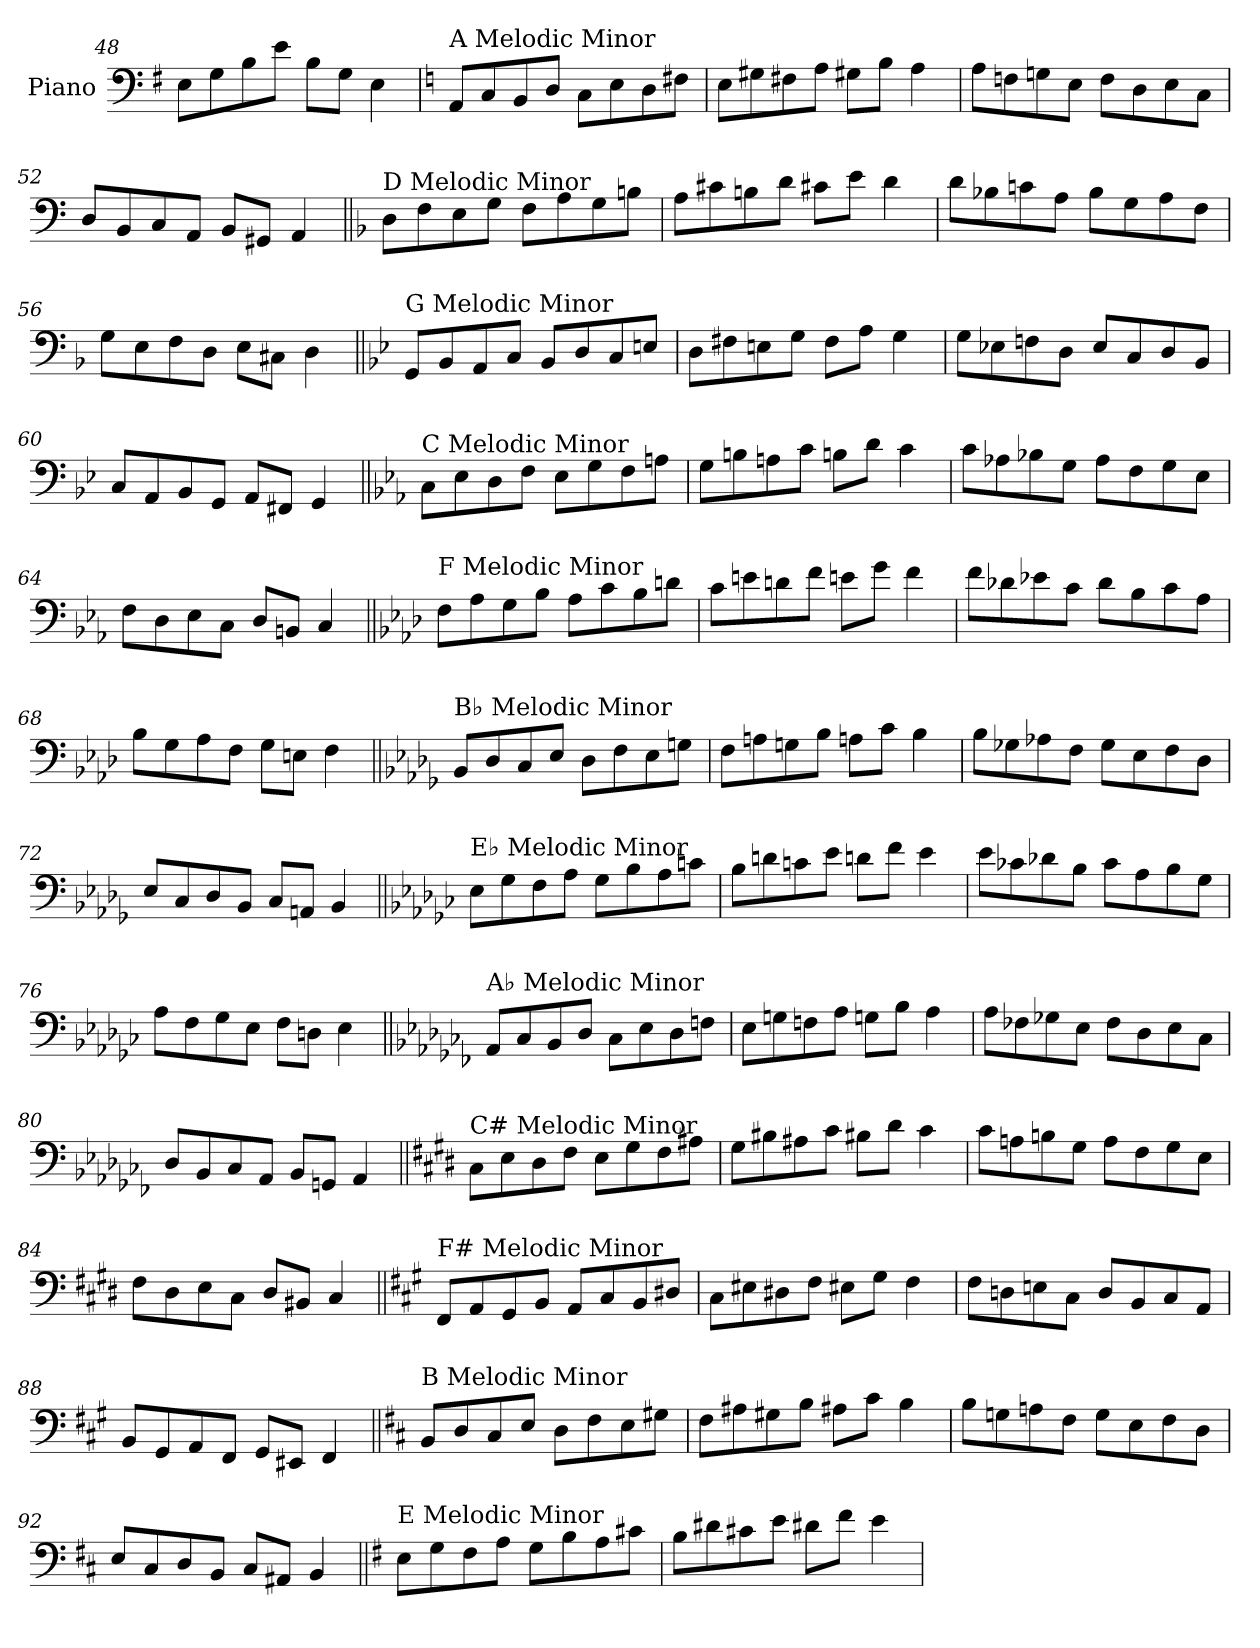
**kern
*part1
*staff1
*I"Piano
*I'Pno.
*clefF4
*k[f#]
=48
8E\L
8G\
8B\
8e\J
8B\L
8G\J
4E\
!!LO:PB:g=z
=49
*k[]
!LO:TX:a:t=A Melodic Minor
8AA/L
8C/
8BB/
8D/J
8C\L
8E\
8D\
8F#X\J
=50
8E\L
8G#X\
8F#X\
8A\J
8G#X\L
8B\J
4A\
=51
8A\L
8Fn\
8Gn\
8E\J
8F\L
8D\
8E\
8C\J
=52
8D/L
8BB/
8C/
8AA/J
8BB/L
8GG#X/J
4AA/
!!LO:LB:g=z
=53||
*k[b-]
!LO:TX:a:t=D Melodic Minor
8D\L
8F\
8E\
8G\J
8F\L
8A\
8G\
8Bn\J
=54
8A\L
8c#X\
8Bn\
8d\J
8c#X\L
8e\J
4d\
=55
8d\L
8B-X\
8cn\
8A\J
8B-\L
8G\
8A\
8F\J
=56
8G\L
8E\
8F\
8D\J
8E\L
8C#X\J
4D\
!!LO:LB:g=z
=57||
*k[b-e-]
!LO:TX:a:t=G Melodic Minor
8GG/L
8BB-/
8AA/
8C/J
8BB-/L
8D/
8C/
8En/J
=58
8D\L
8F#X\
8En\
8G\J
8F#\L
8A\J
4G\
=59
8G\L
8E-X\
8Fn\
8D\J
8E-/L
8C/
8D/
8BB-/J
=60
8C/L
8AA/
8BB-/
8GG/J
8AA/L
8FF#X/J
4GG/
!!LO:LB:g=z
=61||
*k[b-e-a-]
!LO:TX:a:t=C Melodic Minor
8C\L
8E-\
8D\
8F\J
8E-\L
8G\
8F\
8An\J
=62
8G\L
8Bn\
8An\
8c\J
8Bn\L
8d\J
4c\
=63
8c\L
8A-X\
8B-X\
8G\J
8A-\L
8F\
8G\
8E-\J
=64
8F\L
8D\
8E-\
8C\J
8D/L
8BBn/J
4C/
!!LO:LB:g=z
=65||
*k[b-e-a-d-]
!LO:TX:a:t=F Melodic Minor
8F\L
8A-\
8G\
8B-\J
8A-\L
8c\
8B-\
8dn\J
=66
8c\L
8en\
8dn\
8f\J
8en\L
8g\J
4f\
=67
8f\L
8d-X\
8e-X\
8c\J
8d-\L
8B-\
8c\
8A-\J
=68
8B-\L
8G\
8A-\
8F\J
8G\L
8En\J
4F\
!!LO:LB:g=z
=69||
*k[b-e-a-d-g-]
!LO:TX:a:t=B♭ Melodic Minor
8BB-/L
8D-/
8C/
8E-/J
8D-\L
8F\
8E-\
8Gn\J
=70
8F\L
8An\
8Gn\
8B-\J
8An\L
8c\J
4B-\
=71
8B-\L
8G-X\
8A-X\
8F\J
8G-\L
8E-\
8F\
8D-\J
=72
8E-/L
8C/
8D-/
8BB-/J
8C/L
8AAn/J
4BB-/
!!LO:LB:g=z
=73||
*k[b-e-a-d-g-c-]
!LO:TX:a:t=E♭ Melodic Minor
8E-\L
8G-\
8F\
8A-\J
8G-\L
8B-\
8A-\
8cn\J
=74
8B-\L
8dn\
8cn\
8e-\J
8dn\L
8f\J
4e-\
=75
8e-\L
8c-X\
8d-X\
8B-\J
8c-\L
8A-\
8B-\
8G-\J
=76
8A-\L
8F\
8G-\
8E-\J
8F\L
8Dn\J
4E-\
!!LO:LB:g=z
=77||
*k[b-e-a-d-g-c-f-]
!LO:TX:a:t=A♭ Melodic Minor
8AA-/L
8C-/
8BB-/
8D-/J
8C-\L
8E-\
8D-\
8Fn\J
=78
8E-\L
8Gn\
8Fn\
8A-\J
8Gn\L
8B-\J
4A-\
=79
8A-\L
8F-X\
8G-X\
8E-\J
8F-\L
8D-\
8E-\
8C-\J
=80
8D-/L
8BB-/
8C-/
8AA-/J
8BB-/L
8GGn/J
4AA-/
!!LO:LB:g=z
=81||
*k[f#c#g#d#]
!LO:TX:a:t=C# Melodic Minor
8C#\L
8E\
8D#\
8F#\J
8E\L
8G#\
8F#\
8A#X\J
=82
8G#\L
8B#X\
8A#X\
8c#\J
8B#X\L
8d#\J
4c#\
=83
8c#\L
8An\
8Bn\
8G#\J
8A\L
8F#\
8G#\
8E\J
=84
8F#\L
8D#\
8E\
8C#\J
8D#/L
8BB#X/J
4C#/
!!LO:LB:g=z
=85||
*k[f#c#g#]
!LO:TX:a:t=F# Melodic Minor
8FF#/L
8AA/
8GG#/
8BB/J
8AA/L
8C#/
8BB/
8D#X/J
=86
8C#\L
8E#X\
8D#X\
8F#\J
8E#X\L
8G#\J
4F#\
=87
8F#\L
8Dn\
8En\
8C#\J
8D/L
8BB/
8C#/
8AA/J
=88
8BB/L
8GG#/
8AA/
8FF#/J
8GG#/L
8EE#X/J
4FF#/
!!LO:LB:g=z
=89||
*k[f#c#]
!LO:TX:a:t=B Melodic Minor
8BB/L
8D/
8C#/
8E/J
8D\L
8F#\
8E\
8G#X\J
=90
8F#\L
8A#X\
8G#X\
8B\J
8A#X\L
8c#\J
4B\
=91
8B\L
8Gn\
8An\
8F#\J
8G\L
8E\
8F#\
8D\J
=92
8E/L
8C#/
8D/
8BB/J
8C#/L
8AA#X/J
4BB/
!!LO:LB:g=z
=93||
*k[f#]
!LO:TX:a:t=E Melodic Minor
8E\L
8G\
8F#\
8A\J
8G\L
8B\
8A\
8c#X\J
=94
8B\L
8d#X\
8c#X\
8e\J
8d#X\L
8f#\J
4e\
=
*-
